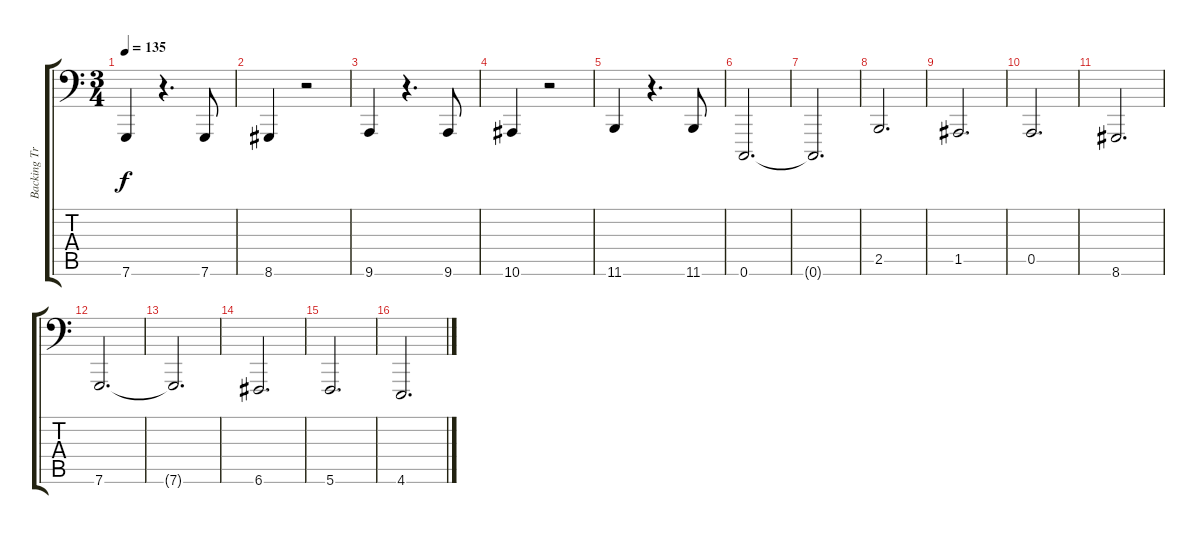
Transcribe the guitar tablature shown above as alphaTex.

\track ("Backing Track" "Backing Tr") {instrument stringensemble2}
\staff {score tabs}
\tuning (E3 B2 G2 D2 A1 C1) {hide}
\ts (3 4)
\tempo 135
\clef f4
\ks c
7.6.4{dy f} r.4{d} 7.6.8 |
8.6.4 r.2 |
9.6.4 r.4{d} 9.6.8 |
10.6.4 r.2 |
11.6.4 r.4{d} 11.6.8 |
0.6.2{d} |
0.6{t}.2{d} |
2.5.2{d} |
1.5.2{d} |
0.5.2{d} |
8.6.2{d} |
7.6.2{d} |
7.6{t}.2{d} |
6.6.2{d} |
5.6.2{d} |
4.6.2{d}
